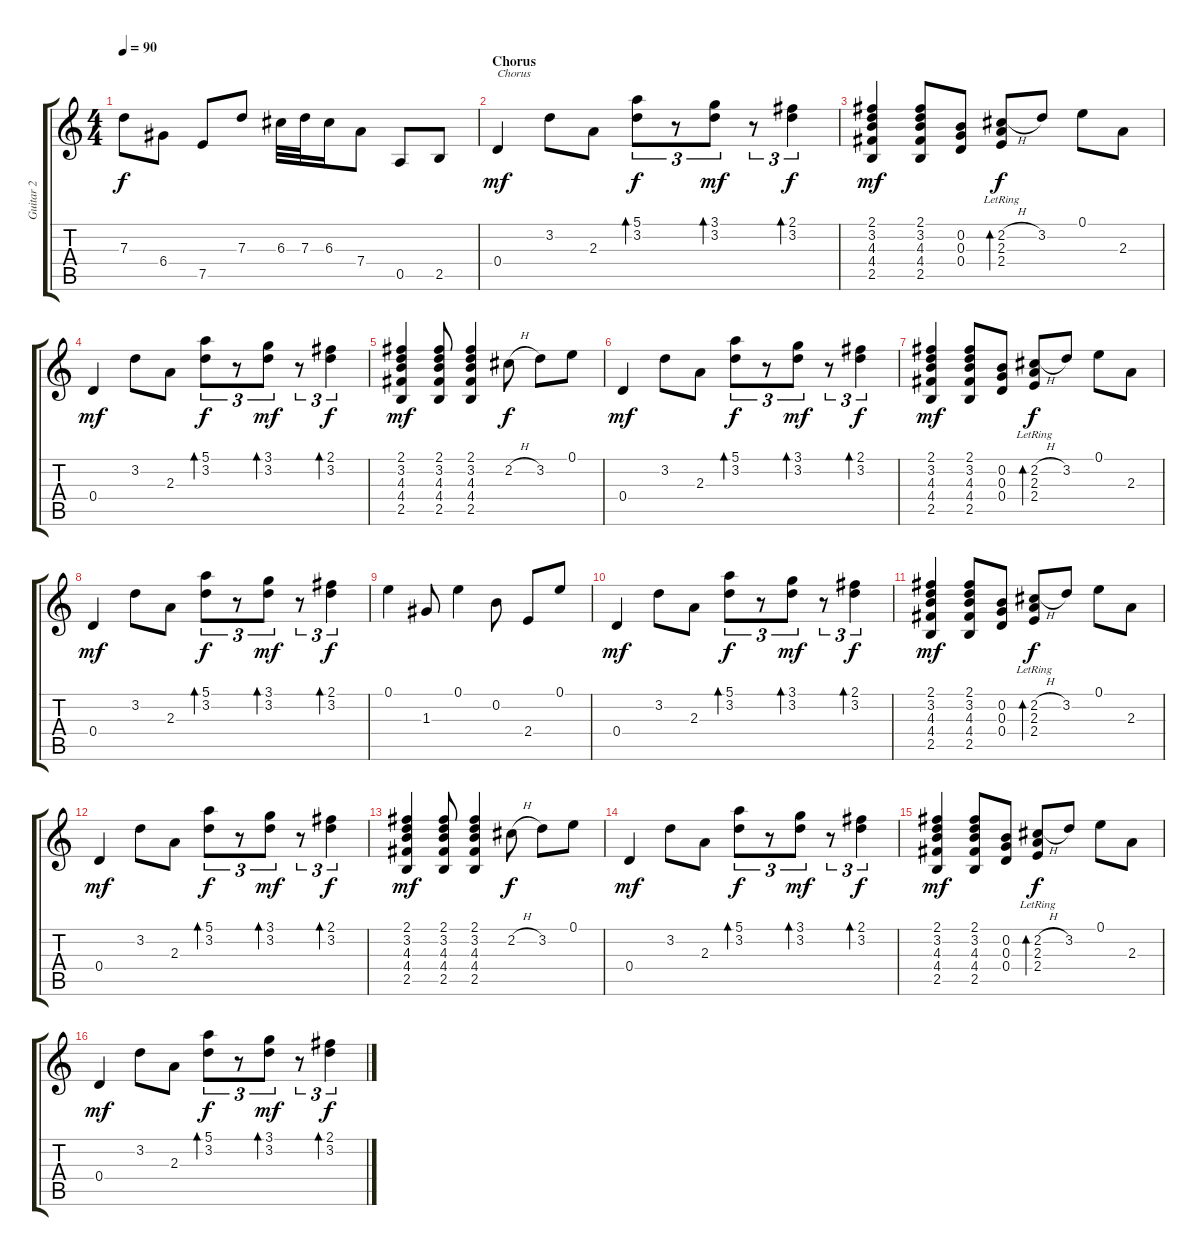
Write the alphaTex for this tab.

\track ("Guitar 2" "Guitar 2") {instrument electricguitarclean}
\staff {score tabs}
\tuning (E4 B3 G3 D3 A2 E2) {hide}
\ts (4 4)
\tempo 90
\clef g2
\ks c
7.3.8{dy f} 6.4.8 7.5.8 7.3.8 6.3.32 7.3.32 6.3.16 7.4.8 0.5.8 2.5.8 |
\section ("" "Chorus")
0.4.4{txt "Chorus" dy mf} 3.2.8 2.3.8 (5.1 3.2).8{tu (3 2) bd 240 dy f} r.8{tu (3 2)} (3.1 3.2).8{tu (3 2) bd 240 dy mf} r.8{tu (3 2)} (2.1 3.2).4{tu (3 2) bd 120 dy f} |
(2.1 3.2 4.3 4.4 2.5).4{dy mf} (2.1 3.2 4.3 4.4 2.5).8 (0.2 0.3 0.4).8 (2.2{h} 2.3 2.4{lr}).8{bd 240 dy f} 3.2.8 0.1.8 2.3.8 |
0.4.4{dy mf} 3.2.8 2.3.8 (5.1 3.2).8{tu (3 2) bd 240 dy f} r.8{tu (3 2)} (3.1 3.2).8{tu (3 2) bd 240 dy mf} r.8{tu (3 2)} (2.1 3.2).4{tu (3 2) bd 120 dy f} |
(2.1 3.2 4.3 4.4 2.5).4{dy mf} (2.1 3.2 4.3 4.4 2.5).8 (2.1 3.2 4.3 4.4 2.5).4 2.2{h}.8{dy f} 3.2.8 0.1.8 |
0.4.4{dy mf} 3.2.8 2.3.8 (5.1 3.2).8{tu (3 2) bd 240 dy f} r.8{tu (3 2)} (3.1 3.2).8{tu (3 2) bd 240 dy mf} r.8{tu (3 2)} (2.1 3.2).4{tu (3 2) bd 120 dy f} |
(2.1 3.2 4.3 4.4 2.5).4{dy mf} (2.1 3.2 4.3 4.4 2.5).8 (0.2 0.3 0.4).8 (2.2{h} 2.3 2.4{lr}).8{bd 240 dy f} 3.2.8 0.1.8 2.3.8 |
0.4.4{dy mf} 3.2.8 2.3.8 (5.1 3.2).8{tu (3 2) bd 240 dy f} r.8{tu (3 2)} (3.1 3.2).8{tu (3 2) bd 240 dy mf} r.8{tu (3 2)} (2.1 3.2).4{tu (3 2) bd 120 dy f} |
0.1.4 1.3.8 0.1.4 0.2.8 2.4.8 0.1.8 |
0.4.4{dy mf} 3.2.8 2.3.8 (5.1 3.2).8{tu (3 2) bd 240 dy f} r.8{tu (3 2)} (3.1 3.2).8{tu (3 2) bd 240 dy mf} r.8{tu (3 2)} (2.1 3.2).4{tu (3 2) bd 120 dy f} |
(2.1 3.2 4.3 4.4 2.5).4{dy mf} (2.1 3.2 4.3 4.4 2.5).8 (0.2 0.3 0.4).8 (2.2{h} 2.3 2.4{lr}).8{bd 240 dy f} 3.2.8 0.1.8 2.3.8 |
0.4.4{dy mf} 3.2.8 2.3.8 (5.1 3.2).8{tu (3 2) bd 240 dy f} r.8{tu (3 2)} (3.1 3.2).8{tu (3 2) bd 240 dy mf} r.8{tu (3 2)} (2.1 3.2).4{tu (3 2) bd 120 dy f} |
(2.1 3.2 4.3 4.4 2.5).4{dy mf} (2.1 3.2 4.3 4.4 2.5).8 (2.1 3.2 4.3 4.4 2.5).4 2.2{h}.8{dy f} 3.2.8 0.1.8 |
0.4.4{dy mf} 3.2.8 2.3.8 (5.1 3.2).8{tu (3 2) bd 240 dy f} r.8{tu (3 2)} (3.1 3.2).8{tu (3 2) bd 240 dy mf} r.8{tu (3 2)} (2.1 3.2).4{tu (3 2) bd 120 dy f} |
(2.1 3.2 4.3 4.4 2.5).4{dy mf} (2.1 3.2 4.3 4.4 2.5).8 (0.2 0.3 0.4).8 (2.2{h} 2.3 2.4{lr}).8{bd 240 dy f} 3.2.8 0.1.8 2.3.8 |
0.4.4{dy mf} 3.2.8 2.3.8 (5.1 3.2).8{tu (3 2) bd 240 dy f} r.8{tu (3 2)} (3.1 3.2).8{tu (3 2) bd 240 dy mf} r.8{tu (3 2)} (2.1 3.2).4{tu (3 2) bd 120 dy f}
